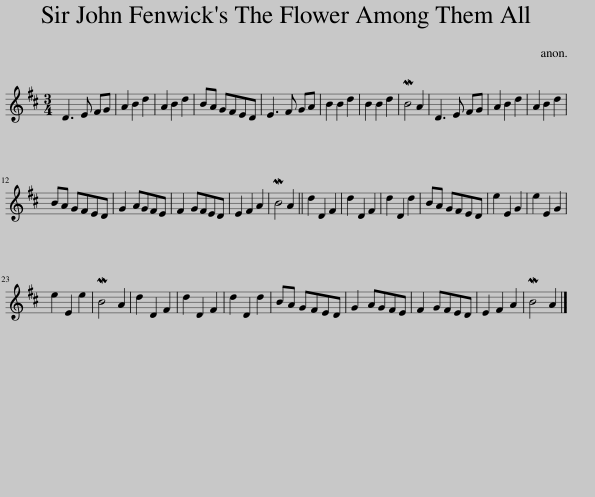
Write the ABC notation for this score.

X:1
L:1/8
M:3/4
I:linebreak $
K:D
V:1 treble
V:1
 D3 E FG | A2 B2 d2 | A2 B2 d2 | BA GFED | E3 F GA | %5
 B2 B2 d2 | B2 B2 d2 | MB4 A2 | D3 E FG | A2 B2 d2 | %10
 A2 B2 d2 |$ BA GFED | G2 AGFE | F2 GFED | E2 F2 A2 | %15
 MB4 A2 || d2 D2 F2 | d2 D2 F2 | d2 D2 d2 | BA GFED | %20
 e2 E2 G2 | e2 E2 G2 |$ e2 E2 e2 | MB4 A2 | d2 D2 F2 | %25
 d2 D2 F2 | d2 D2 d2 | BA GFED | G2 AGFE | F2 GFED | %30
 E2 F2 A2 | MB4 A2 |] %32
